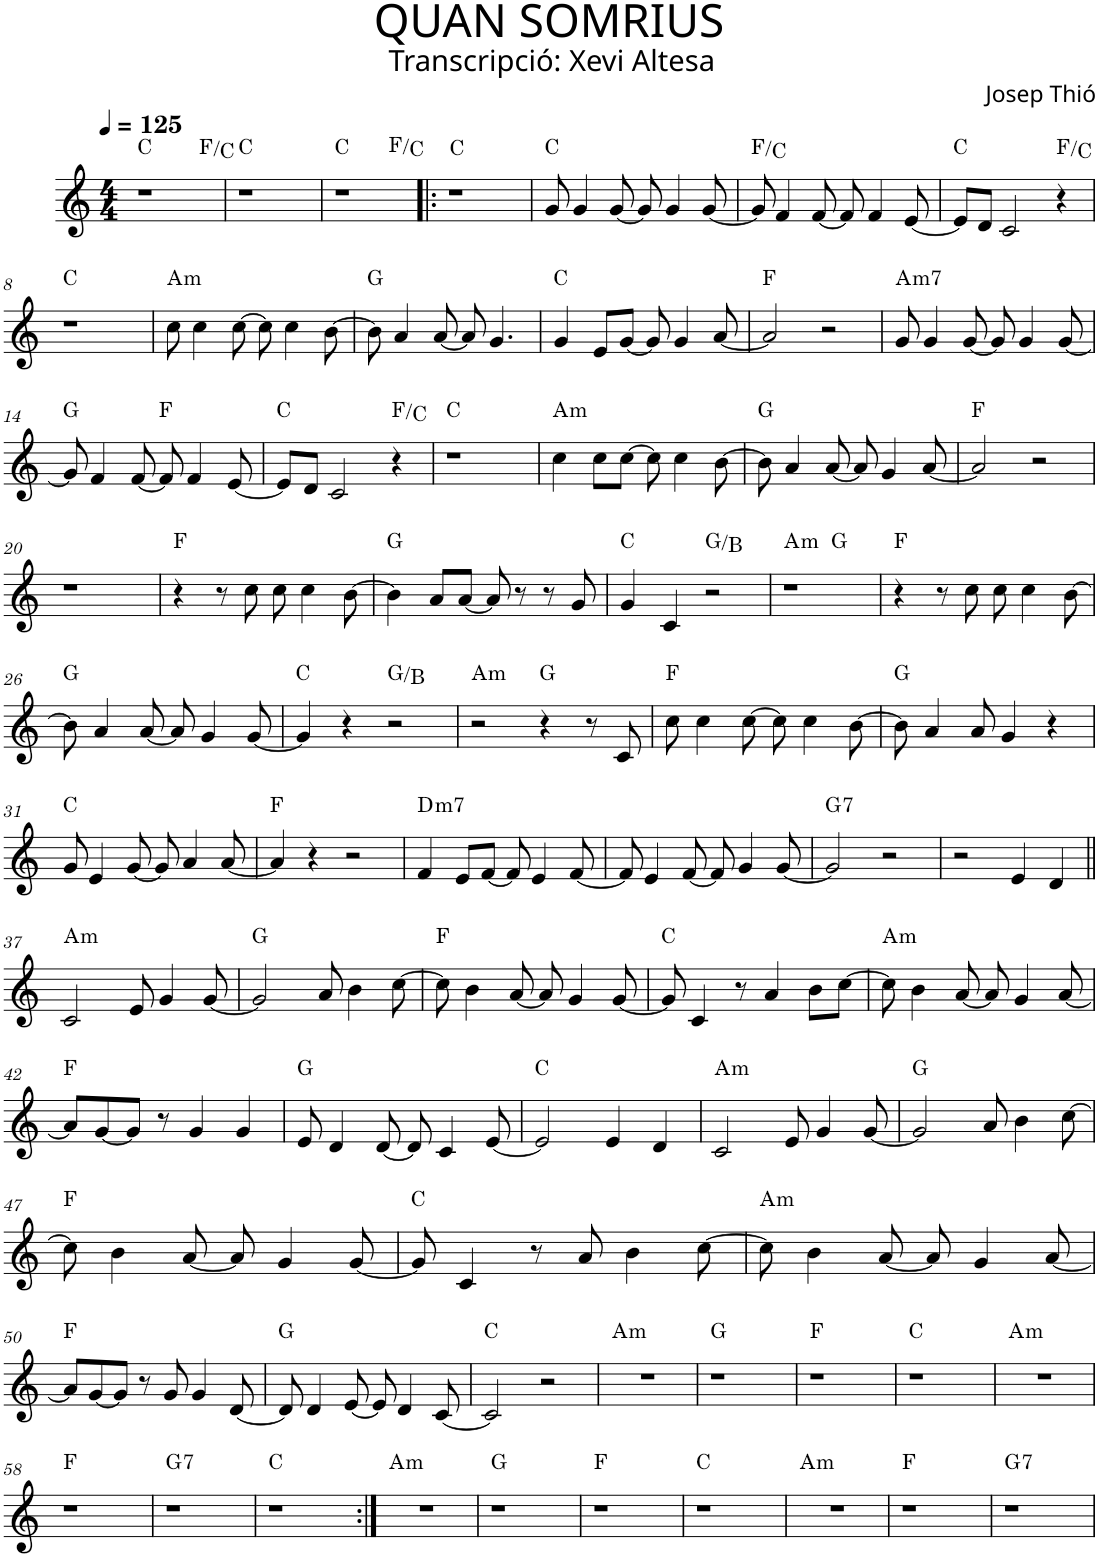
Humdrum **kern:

**kern	**harte
*part1	*part1
*staff1	*
*I"P1	*
*clefG2	*
*k[]	*
*M4/4	*
*MM125	*
=1	=1
*^	*
1r	2.ryy	C:maj
.	4ryy	F:maj/5
*v	*v	*
=2	=2
1r	C:maj
=3	=3
*^	*
1r	2.ryy	C:maj
.	4ryy	F:maj/5
*v	*v	*
=4!|:	=4!|:
1r	C:maj
=5	=5
8g/	C:maj
4g/	.
[8g/	.
8g/]	.
4g/	.
[8g/	.
=6	=6
8g/]	F:maj/5
4f/	.
[8f/	.
8f/]	.
4f/	.
[8e/	.
=7	=7
8e/L]	C:maj
8d/J	.
2c/	.
4r	F:maj/5
!!LO:LB:g=z
=8	=8
1r	C:maj
=9	=9
!	!LO:H:kt=m
8cc\	A:min
4cc\	.
[8cc\	.
8cc\]	.
4cc\	.
[8b\	.
=10	=10
8b\]	G:maj
4a/	.
[8a/	.
8a/]	.
4.g/	.
=11	=11
4g/	C:maj
8e/L	.
[8g/J	.
8g/]	.
4g/	.
[8a/	.
=12	=12
2a/]	F:maj
2r	.
=13	=13
!	!LO:H:kt=m7
8g/	A:min7
4g/	.
[8g/	.
8g/]	.
4g/	.
[8g/	.
!!LO:LB:g=z
=14	=14
8g/]	G:maj
4f/	.
[8f/	.
8f/]	F:maj
4f/	.
[8e/	.
=15	=15
8e/L]	C:maj
8d/J	.
2c/	.
4r	F:maj/5
=16	=16
1r	C:maj
=17	=17
!	!LO:H:kt=m
4cc\	A:min
8cc\L	.
[8cc\J	.
8cc\]	.
4cc\	.
[8b\	.
=18	=18
8b\]	G:maj
4a/	.
[8a/	.
8a/]	.
4g/	.
[8a/	.
=19	=19
2a/]	F:maj
2r	.
!!LO:LB:g=z
=20	=20
1r	.
=21	=21
4r	F:maj
8r	.
8cc\	.
8cc\	.
4cc\	.
[8b\	.
=22	=22
4b\]	G:maj
8a/L	.
[8a/J	.
8a/]	.
8r	.
8r	.
8g/	.
=23	=23
4g/	C:maj
4c/	.
2r	G:maj/3
=24	=24
!	!LO:H:kt=m
*^	*
1r	2ryy	A:min
.	2ryy	G:maj
*v	*v	*
=25	=25
4r	F:maj
8r	.
8cc\	.
8cc\	.
4cc\	.
[8b\	.
!!LO:LB:g=z
=26	=26
8b\]	G:maj
4a/	.
[8a/	.
8a/]	.
4g/	.
[8g/	.
=27	=27
4g/]	C:maj
4r	.
2r	G:maj/3
=28	=28
!	!LO:H:kt=m
2r	A:min
4r	G:maj
8r	.
8c/	.
=29	=29
8cc\	F:maj
4cc\	.
[8cc\	.
8cc\]	.
4cc\	.
[8b\	.
=30	=30
8b\]	G:maj
4a/	.
8a/	.
4g/	.
4r	.
!!LO:LB:g=z
=31	=31
8g/	C:maj
4e/	.
[8g/	.
8g/]	.
4a/	.
[8a/	.
=32	=32
4a/]	F:maj
4r	.
2r	.
=33	=33
!	!LO:H:kt=m7
4f/	D:min7
8e/L	.
[8f/J	.
8f/]	.
4e/	.
[8f/	.
=34	=34
8f/]	.
4e/	.
[8f/	.
8f/]	.
4g/	.
[8g/	.
=35	=35
!	!LO:H:kt=7
2g/]	G:7
2r	.
=36	=36
2r	.
4e/	.
4d/	.
!!LO:LB:g=z
=37||	=37||
!	!LO:H:kt=m
2c/	A:min
8e/	.
4g/	.
[8g/	.
=38	=38
2g/]	G:maj
8a/	.
4b\	.
[8cc\	.
=39	=39
8cc\]	F:maj
4b\	.
[8a/	.
8a/]	.
4g/	.
[8g/	.
=40	=40
8g/]	C:maj
4c/	.
8r	.
4a/	.
8b\L	.
[8cc\J	.
=41	=41
!	!LO:H:kt=m
8cc\]	A:min
4b\	.
[8a/	.
8a/]	.
4g/	.
[8a/	.
!!LO:LB:g=z
=42	=42
8a/L]	F:maj
[8g/	.
8g/J]	.
8r	.
4g/	.
4g/	.
=43	=43
8e/	G:maj
4d/	.
[8d/	.
8d/]	.
4c/	.
[8e/	.
=44	=44
2e/]	C:maj
4e/	.
4d/	.
=45	=45
!	!LO:H:kt=m
2c/	A:min
8e/	.
4g/	.
[8g/	.
=46	=46
2g/]	G:maj
8a/	.
4b\	.
[8cc\	.
!!LO:LB:g=z
=47	=47
8cc\]	F:maj
4b\	.
[8a/	.
8a/]	.
4g/	.
[8g/	.
=48	=48
8g/]	C:maj
4c/	.
8r	.
8a/	.
4b\	.
[8cc\	.
=49	=49
!	!LO:H:kt=m
8cc\]	A:min
4b\	.
[8a/	.
8a/]	.
4g/	.
[8a/	.
!!LO:LB:g=z
=50	=50
8a/L]	F:maj
[8g/	.
8g/J]	.
8r	.
8g/	.
4g/	.
[8d/	.
=51	=51
8d/]	G:maj
4d/	.
[8e/	.
8e/]	.
4d/	.
[8c/	.
=52	=52
2c/]	C:maj
2r	.
=53	=53
!	!LO:H:kt=m
1r	A:min
=54	=54
1r	G:maj
=55	=55
1r	F:maj
=56	=56
1r	C:maj
=57	=57
!	!LO:H:kt=m
1r	A:min
!!LO:LB:g=z
=58	=58
1r	F:maj
=59	=59
!	!LO:H:kt=7
1r	G:7
=60	=60
1r	C:maj
=61:|!	=61:|!
!	!LO:H:kt=m
1r	A:min
=62	=62
1r	G:maj
=63	=63
1r	F:maj
=64	=64
1r	C:maj
=65	=65
!	!LO:H:kt=m
1r	A:min
=66	=66
1r	F:maj
=67	=67
!	!LO:H:kt=7
1r	G:7
=	=
*-	*-
